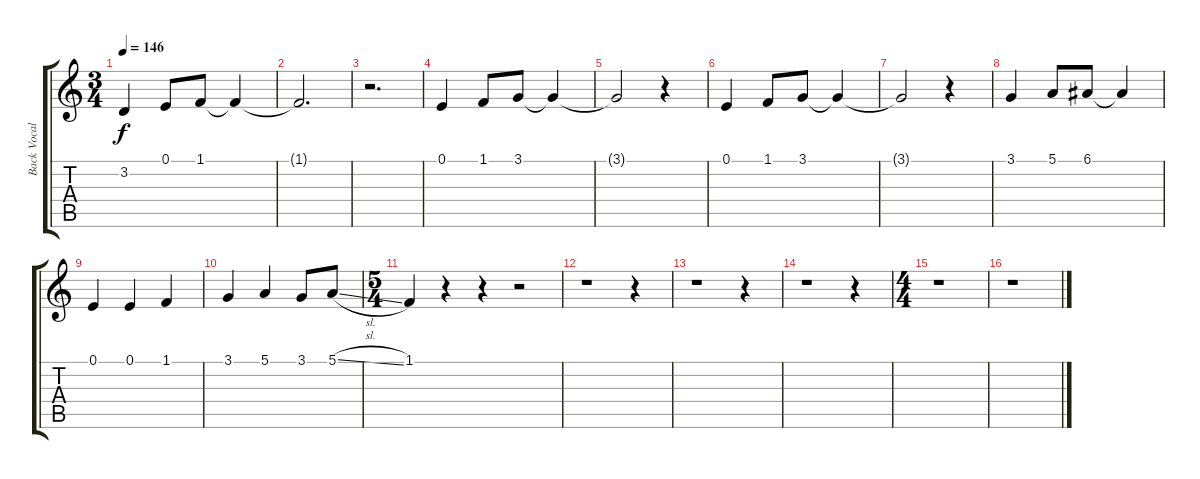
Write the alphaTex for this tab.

\track ("Back Vocal" "Back Vocal") {instrument voiceoohs}
\staff {score tabs}
\tuning (E4 B3 G3 D3 A2 D2) {hide}
\ts (3 4)
\tempo 146
\clef g2
\ks c
3.2.4{dy f} 0.1.8 1.1.8 1.1{t}.4 |
1.1{t}.2{d} |
r.2{d} |
0.1.4 1.1.8 3.1.8 3.1{t}.4 |
3.1{t}.2 r.4 |
0.1.4 1.1.8 3.1.8 3.1{t}.4 |
3.1{t}.2 r.4 |
3.1.4 5.1.8 6.1.8 6.1{t}.4 |
0.1.4 0.1.4 1.1.4 |
3.1.4 5.1.4 3.1.8 5.1{sl}.8 |
\ts (5 4)
1.1.4 r.4 r.4 r.2 |
r.1 r.4 |
r.1 r.4 |
r.1 r.4 |
\ts (4 4)
r.1 |
r.1
